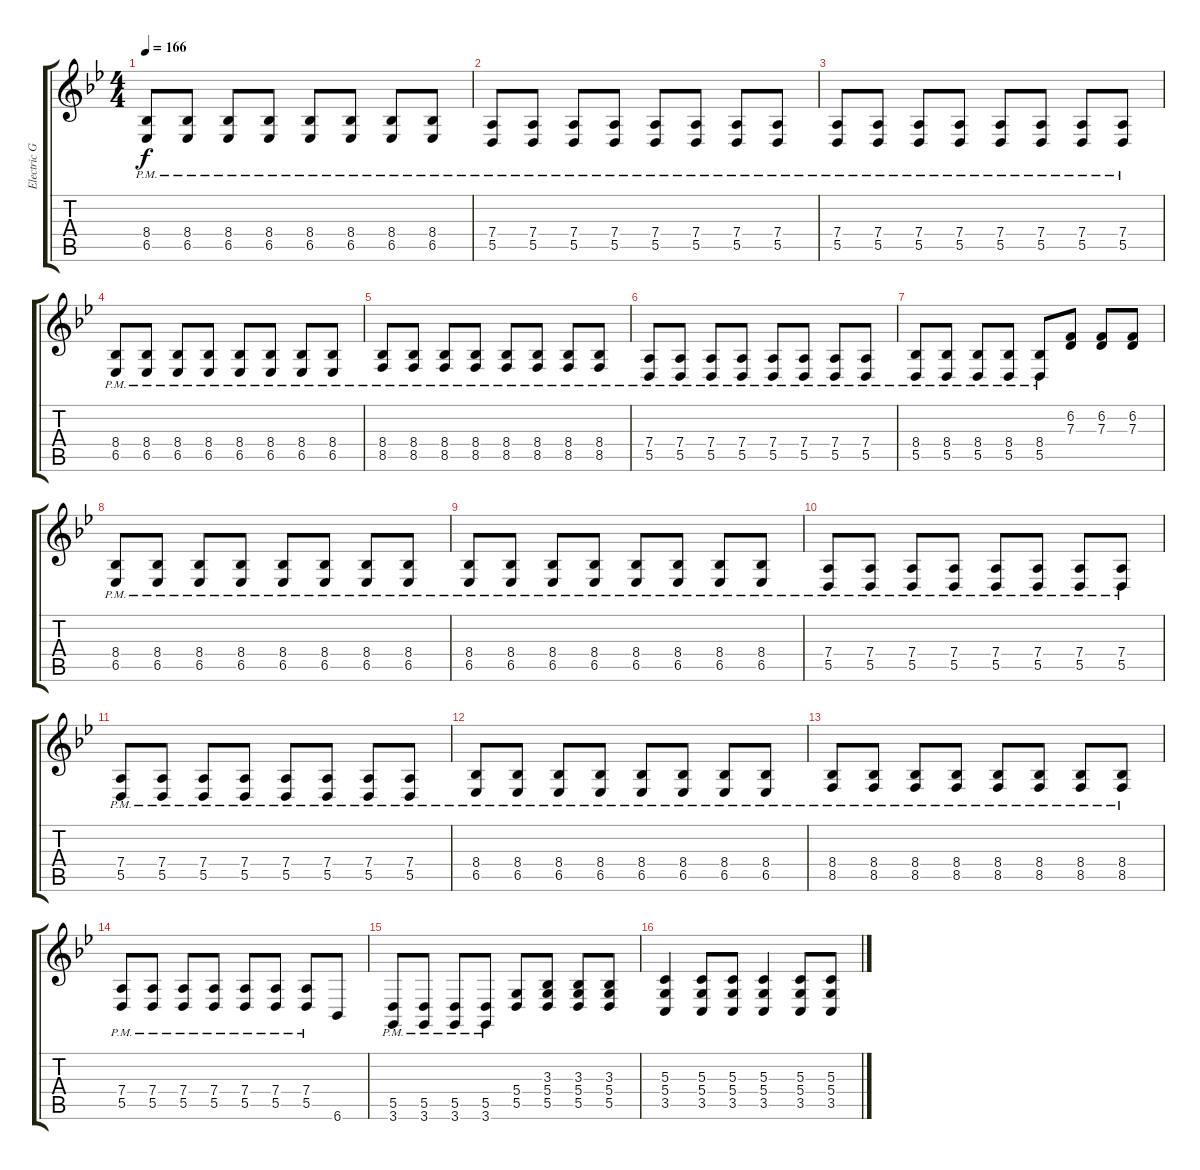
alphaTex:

\track ("Electric Guitar" "Electric G") {instrument lead7fifths}
\staff {score tabs}
\tuning (E4 B3 G3 D3 A2 E2) {hide}
\ts (4 4)
\tempo 166
\clef g2
\ks gminor
(8.4{pm} 6.5{pm}).8{dy f} (8.4{pm} 6.5{pm}).8 (8.4{pm} 6.5{pm}).8 (8.4{pm} 6.5{pm}).8 (8.4{pm} 6.5{pm}).8 (8.4{pm} 6.5{pm}).8 (8.4{pm} 6.5{pm}).8 (8.4{pm} 6.5{pm}).8 |
(7.4{pm} 5.5{pm}).8 (7.4{pm} 5.5{pm}).8 (7.4{pm} 5.5{pm}).8 (7.4{pm} 5.5{pm}).8 (7.4{pm} 5.5{pm}).8 (7.4{pm} 5.5{pm}).8 (7.4{pm} 5.5{pm}).8 (7.4{pm} 5.5{pm}).8 |
(7.4{pm} 5.5{pm}).8 (7.4{pm} 5.5{pm}).8 (7.4{pm} 5.5{pm}).8 (7.4{pm} 5.5{pm}).8 (7.4{pm} 5.5{pm}).8 (7.4{pm} 5.5{pm}).8 (7.4{pm} 5.5{pm}).8 (7.4{pm} 5.5{pm}).8 |
(8.4{pm} 6.5{pm}).8 (8.4{pm} 6.5{pm}).8 (8.4{pm} 6.5{pm}).8 (8.4{pm} 6.5{pm}).8 (8.4{pm} 6.5{pm}).8 (8.4{pm} 6.5{pm}).8 (8.4{pm} 6.5{pm}).8 (8.4{pm} 6.5{pm}).8 |
(8.4{pm} 8.5{pm}).8 (8.4{pm} 8.5{pm}).8 (8.4{pm} 8.5{pm}).8 (8.4{pm} 8.5{pm}).8 (8.4{pm} 8.5{pm}).8 (8.4{pm} 8.5{pm}).8 (8.4{pm} 8.5{pm}).8 (8.4{pm} 8.5{pm}).8 |
(7.4{pm} 5.5{pm}).8 (7.4{pm} 5.5{pm}).8 (7.4{pm} 5.5{pm}).8 (7.4{pm} 5.5{pm}).8 (7.4{pm} 5.5{pm}).8 (7.4{pm} 5.5{pm}).8 (7.4{pm} 5.5{pm}).8 (7.4{pm} 5.5{pm}).8 |
(8.4{pm} 5.5{pm}).8 (8.4{pm} 5.5{pm}).8 (8.4{pm} 5.5{pm}).8 (8.4{pm} 5.5{pm}).8 (8.4{pm} 5.5{pm}).8 (6.2 7.3).8 (6.2 7.3).8 (6.2 7.3).8 |
(8.4{pm} 6.5{pm}).8 (8.4{pm} 6.5{pm}).8 (8.4{pm} 6.5{pm}).8 (8.4{pm} 6.5{pm}).8 (8.4{pm} 6.5{pm}).8 (8.4{pm} 6.5{pm}).8 (8.4{pm} 6.5{pm}).8 (8.4{pm} 6.5{pm}).8 |
(8.4{pm} 6.5{pm}).8 (8.4{pm} 6.5{pm}).8 (8.4{pm} 6.5{pm}).8 (8.4{pm} 6.5{pm}).8 (8.4{pm} 6.5{pm}).8 (8.4{pm} 6.5{pm}).8 (8.4{pm} 6.5{pm}).8 (8.4{pm} 6.5{pm}).8 |
(7.4{pm} 5.5{pm}).8 (7.4{pm} 5.5{pm}).8 (7.4{pm} 5.5{pm}).8 (7.4{pm} 5.5{pm}).8 (7.4{pm} 5.5{pm}).8 (7.4{pm} 5.5{pm}).8 (7.4{pm} 5.5{pm}).8 (7.4{pm} 5.5{pm}).8 |
(7.4{pm} 5.5{pm}).8 (7.4{pm} 5.5{pm}).8 (7.4{pm} 5.5{pm}).8 (7.4{pm} 5.5{pm}).8 (7.4{pm} 5.5{pm}).8 (7.4{pm} 5.5{pm}).8 (7.4{pm} 5.5{pm}).8 (7.4{pm} 5.5{pm}).8 |
(8.4{pm} 6.5{pm}).8 (8.4{pm} 6.5{pm}).8 (8.4{pm} 6.5{pm}).8 (8.4{pm} 6.5{pm}).8 (8.4{pm} 6.5{pm}).8 (8.4{pm} 6.5{pm}).8 (8.4{pm} 6.5{pm}).8 (8.4{pm} 6.5{pm}).8 |
(8.4{pm} 8.5{pm}).8 (8.4{pm} 8.5{pm}).8 (8.4{pm} 8.5{pm}).8 (8.4{pm} 8.5{pm}).8 (8.4{pm} 8.5{pm}).8 (8.4{pm} 8.5{pm}).8 (8.4{pm} 8.5{pm}).8 (8.4{pm} 8.5{pm}).8 |
(7.4{pm} 5.5{pm}).8 (7.4{pm} 5.5{pm}).8 (7.4{pm} 5.5{pm}).8 (7.4{pm} 5.5{pm}).8 (7.4{pm} 5.5{pm}).8 (7.4{pm} 5.5{pm}).8 (7.4{pm} 5.5).8 6.6.8 |
(5.5{pm} 3.6{pm}).8 (5.5{pm} 3.6{pm}).8 (5.5{pm} 3.6{pm}).8 (5.5{pm} 3.6{pm}).8 (5.4 5.5).8 (3.3 5.4 5.5).8 (3.3 5.4 5.5).8 (3.3 5.4 5.5).8 |
(5.3 5.4 3.5).4 (5.3 5.4 3.5).8 (5.3 5.4 3.5).8 (5.3 5.4 3.5).4 (5.3 5.4 3.5).8 (5.3 5.4 3.5).8
